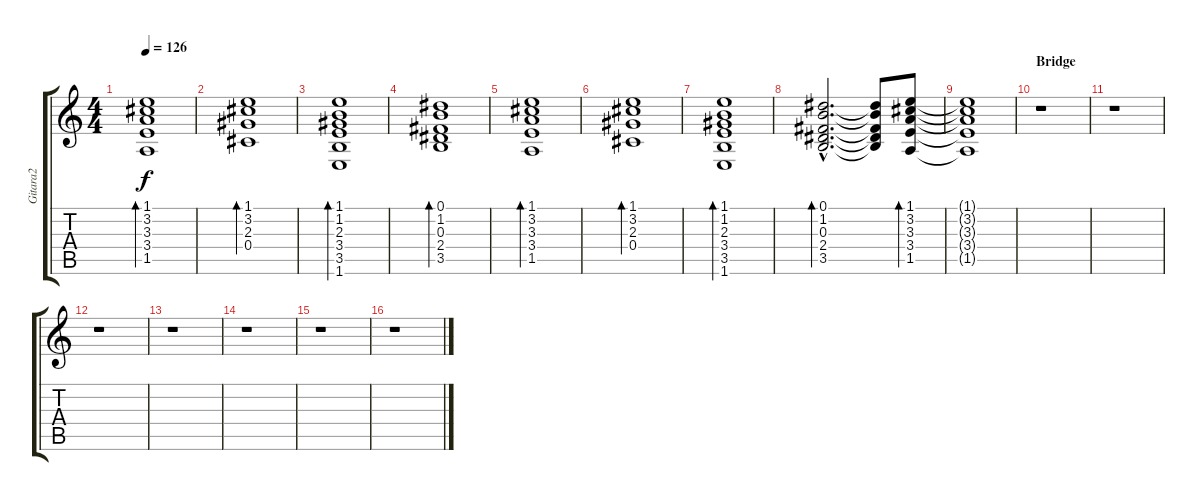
\track ("Gitara2" "Gitara2") {instrument acousticguitarnylon}
\staff {score tabs}
\tuning (Eb4 Bb3 Gb3 Db3 Ab2 Eb2) {hide}
\ts (4 4)
\tempo 126
\clef g2
\ks c
(1.1 3.2 3.3 3.4 1.5).1{bd 60 dy f} |
(1.1 3.2 2.3 0.4).1{bd 60} |
(1.1 1.2 2.3 3.4 3.5 1.6).1{bd 60} |
(0.1 1.2 0.3 2.4 3.5).1{bd 60} |
(1.1 3.2 3.3 3.4 1.5).1{bd 60} |
(1.1 3.2 2.3 0.4).1{bd 60} |
(1.1 1.2 2.3 3.4 3.5 1.6).1{bd 60} |
(0.1{hac} 1.2{hac} 0.3{hac} 2.4{hac} 3.5{hac}).2{d bd 60} (0.1{t} 1.2{t} 0.3{t} 2.4{t} 3.5{t}).8 (1.1 3.2 3.3 3.4 1.5).8{bd 60} |
(1.1{t} 3.2{t} 3.3{t} 3.4{t} 1.5{t}).1 |
\section ("" "Bridge")
r.1 |
r.1 |
r.1 |
r.1 |
r.1 |
r.1 |
r.1
